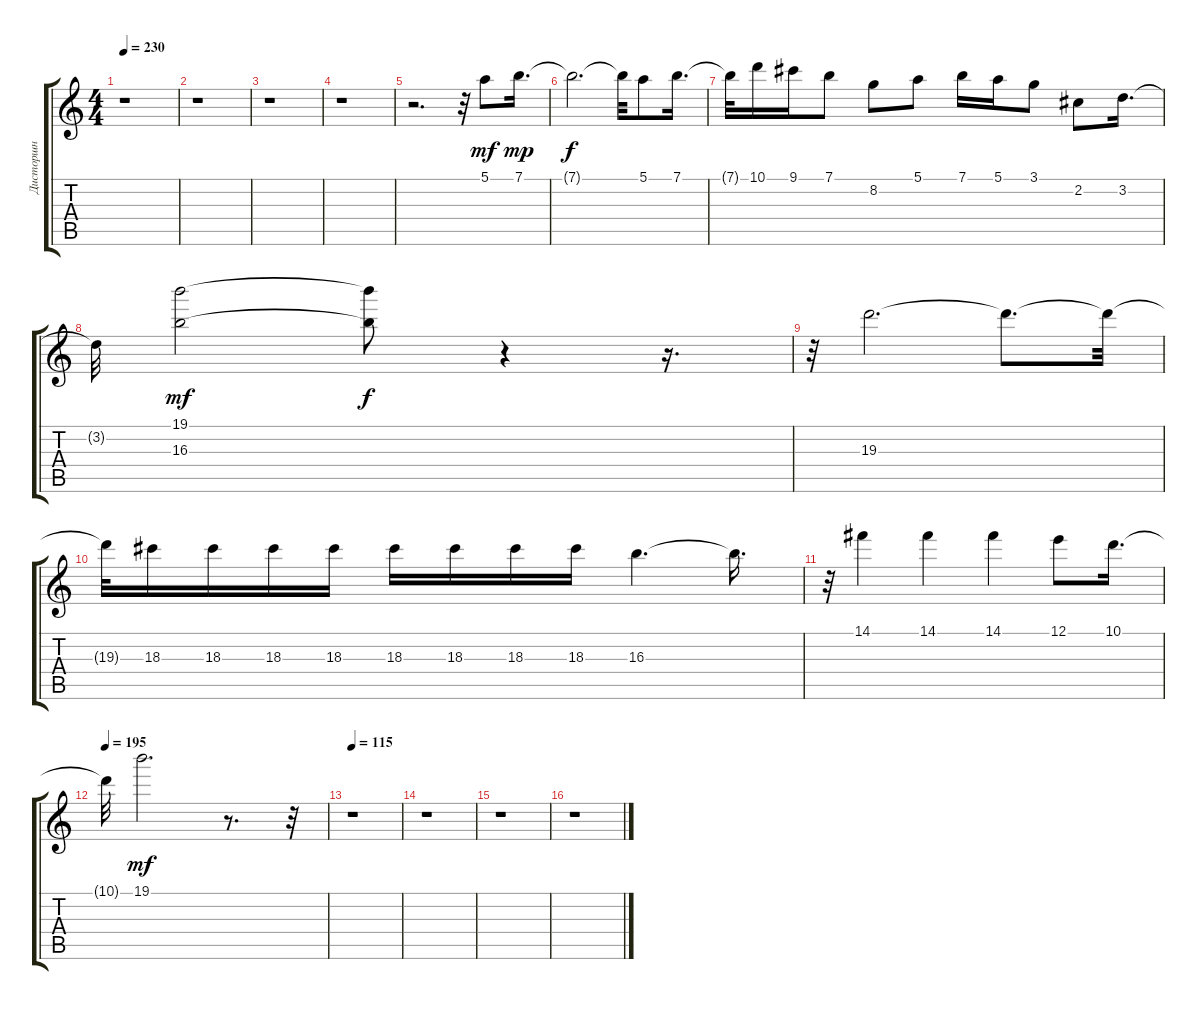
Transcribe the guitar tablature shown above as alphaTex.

\track ("Дисторшн" "Дисторшн") {instrument distortionguitar}
\staff {score tabs}
\tuning (E4 B3 G3 D3 A2 E2) {hide}
\ts (4 4)
\tempo 230
\clef g2
\ks c
r.1{dy p} |
r.1 |
r.1 |
r.1 |
r.2{d} r.32 5.1.8{dy mf} 7.1.16{d dy mp} |
7.1{t}.2{d dy f} 7.1{t}.32 5.1.8 7.1.16{d} |
7.1{t}.32 10.1.16 9.1.16 7.1.8 8.2.8 5.1.8 7.1.16 5.1.16 3.1.8 2.2.8 3.2.16{d} |
3.2{t}.32 (19.1 16.3).2{dy mf} (19.1{t} 16.3{t}).8{dy f} r.4 r.16{d} |
r.32 19.3.2{d} 19.3{t}.8{d} 19.3{t}.32 |
19.3{t}.32 18.3.16 18.3.16 18.3.16 18.3.16 18.3.16 18.3.16 18.3.16 18.3.16 16.3.4{d} 16.3{t}.16{d} |
r.32 14.1.4 14.1.4 14.1.4 12.1.8 10.1.16{d} |
\tempo 195
10.1{t}.32 19.1.2{d dy mf} r.8{d} r.32 |
\tempo 115
r.1 |
r.1 |
r.1 |
r.1
